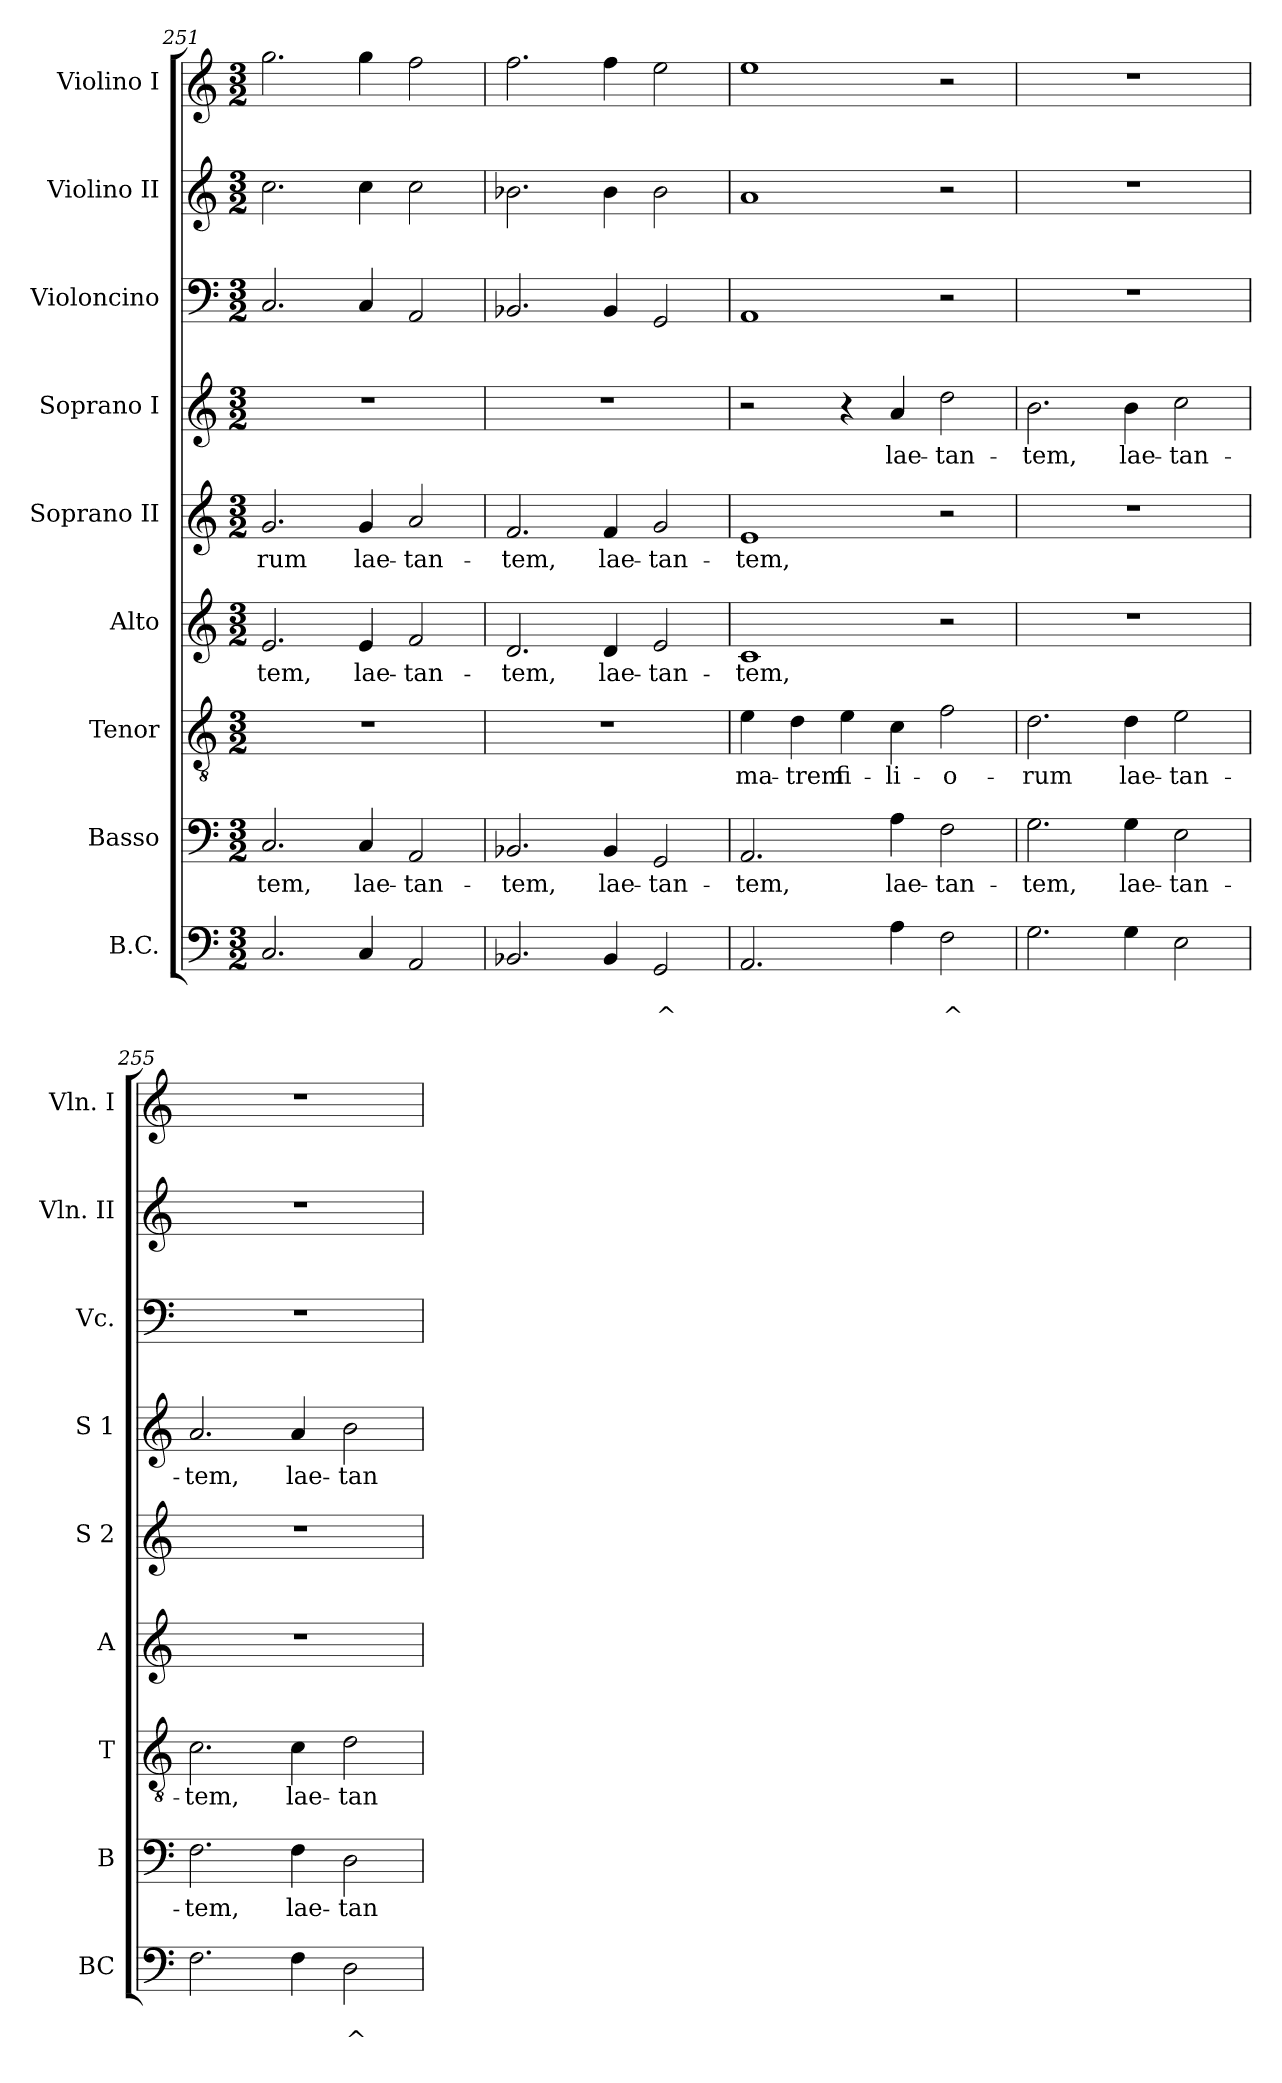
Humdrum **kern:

**kern	**text	**text	**kern	**text	**kern	**text	**kern	**text	**kern	**text	**kern	**text	**kern	**kern	**kern
*part9	*part9	*part9	*part8	*part8	*part7	*part7	*part6	*part6	*part5	*part5	*part4	*part4	*part3	*part2	*part1
*staff9	*staff9	*staff9	*staff8	*staff8	*staff7	*staff7	*staff6	*staff6	*staff5	*staff5	*staff4	*staff4	*staff3	*staff2	*staff1
*I"B.C.	*	*	*I"Basso	*	*I"Tenor	*	*I"Alto	*	*I"Soprano II	*	*I"Soprano I	*	*I"Violoncino	*I"Violino II	*I"Violino I
*I'BC	*	*	*I'B	*	*I'T	*	*I'A	*	*I'S 2	*	*I'S 1	*	*I'Vc.	*I'Vln. II	*I'Vln. I
*clefF4	*	*	*clefF4	*	*clefGv2	*	*clefG2	*	*clefG2	*	*clefG2	*	*clefF4	*clefG2	*clefG2
*k[]	*	*	*k[]	*	*k[]	*	*k[]	*	*k[]	*	*k[]	*	*k[]	*k[]	*k[]
*C:	*	*	*C:	*	*C:	*	*C:	*	*C:	*	*C:	*	*C:	*C:	*C:
*M3/2	*	*	*M3/2	*	*M3/2	*	*M3/2	*	*M3/2	*	*M3/2	*	*M3/2	*M3/2	*M3/2
=251	=251	=251	=251	=251	=251	=251	=251	=251	=251	=251	=251	=251	=251	=251	=251
!	!	!	!	!LO:LY:b	!	!	!	!LO:LY:b	!	!LO:LY:b	!	!	!	!	!
2.C/	.	.	2.C/	-tem,	1.r	.	2.e/	-tem,	2.g/	-rum	1.r	.	2.C/	2.cc\	2.gg\
!	!	!	!	!LO:LY:b	!	!	!	!LO:LY:b	!	!LO:LY:b	!	!	!	!	!
4C/	.	.	4C/	lae-	.	.	4e/	lae-	4g/	lae-	.	.	4C/	4cc\	4gg\
!	!	!	!	!LO:LY:b	!	!	!	!LO:LY:b	!	!LO:LY:b	!	!	!	!	!
2AA/	.	.	2AA/	-tan-	.	.	2f/	-tan-	2a/	-tan-	.	.	2AA/	2cc\	2ff\
=252	=252	=252	=252	=252	=252	=252	=252	=252	=252	=252	=252	=252	=252	=252	=252
!	!	!	!	!LO:LY:b	!	!	!	!LO:LY:b	!	!LO:LY:b	!	!	!	!	!
2.BB-X/	.	.	2.BB-X/	-tem,	1.r	.	2.d/	-tem,	2.f/	-tem,	1.r	.	2.BB-X/	2.b-X\	2.ff\
!	!	!	!	!LO:LY:b	!	!	!	!LO:LY:b	!	!LO:LY:b	!	!	!	!	!
4BB-/	.	.	4BB-/	lae-	.	.	4d/	lae-	4f/	lae-	.	.	4BB-/	4b-\	4ff\
!	!	!LO:LY:b	!	!LO:LY:b	!	!	!	!LO:LY:b	!	!LO:LY:b	!	!	!	!	!
2GG/	.	^	2GG/	-tan-	.	.	2e/	-tan-	2g/	-tan-	.	.	2GG/	2b-\	2ee\
=253	=253	=253	=253	=253	=253	=253	=253	=253	=253	=253	=253	=253	=253	=253	=253
!	!	!	!	!LO:LY:b	!	!LO:LY:b	!	!LO:LY:b	!	!LO:LY:b	!	!	!	!	!
2.AA/	.	.	2.AA/	-tem,	4e\	ma-	1c	-tem,	1e	-tem,	2r	.	1AA	1a	1ee
!	!	!	!	!	!	!LO:LY:b	!	!	!	!	!	!	!	!	!
.	.	.	.	.	4d\	-trem	.	.	.	.	.	.	.	.	.
!	!	!	!	!	!	!LO:LY:b	!	!	!	!	!	!	!	!	!
.	.	.	.	.	4e\	fi-	.	.	.	.	4r	.	.	.	.
!	!	!	!	!LO:LY:b	!	!LO:LY:b	!	!	!	!	!	!LO:LY:b	!	!	!
4A\	.	.	4A\	lae-	4c\	-li-	.	.	.	.	4a/	lae-	.	.	.
!	!	!LO:LY:b	!	!LO:LY:b	!	!LO:LY:b	!	!	!	!	!	!LO:LY:b	!	!	!
2F\	.	^	2F\	-tan-	2f\	-o-	2r	.	2r	.	2dd\	-tan-	2r	2r	2r
!!LO:PB:g=z
=254	=254	=254	=254	=254	=254	=254	=254	=254	=254	=254	=254	=254	=254	=254	=254
!	!	!	!	!LO:LY:b	!	!LO:LY:b	!	!	!	!	!	!LO:LY:b	!	!	!
2.G\	.	.	2.G\	-tem,	2.d\	-rum	1.r	.	1.r	.	2.b\	-tem,	1.r	1.r	1.r
!	!	!	!	!LO:LY:b	!	!LO:LY:b	!	!	!	!	!	!LO:LY:b	!	!	!
4G\	.	.	4G\	lae-	4d\	lae-	.	.	.	.	4b\	lae-	.	.	.
!	!	!	!	!LO:LY:b	!	!LO:LY:b	!	!	!	!	!	!LO:LY:b	!	!	!
2E\	.	.	2E\	-tan-	2e\	-tan-	.	.	.	.	2cc\	-tan-	.	.	.
=255	=255	=255	=255	=255	=255	=255	=255	=255	=255	=255	=255	=255	=255	=255	=255
!	!	!	!	!LO:LY:b	!	!LO:LY:b	!	!	!	!	!	!LO:LY:b	!	!	!
2.F\	.	.	2.F\	-tem,	2.c\	-tem,	1.r	.	1.r	.	2.a/	-tem,	1.r	1.r	1.r
!	!	!	!	!LO:LY:b	!	!LO:LY:b	!	!	!	!	!	!LO:LY:b	!	!	!
4F\	.	.	4F\	lae-	4c\	lae-	.	.	.	.	4a/	lae-	.	.	.
!	!	!LO:LY:b	!	!LO:LY:b	!	!LO:LY:b	!	!	!	!	!	!LO:LY:b	!	!	!
2D\	.	^	2D\	-tan-	2d\	-tan-	.	.	.	.	2b\	-tan-	.	.	.
=	=	=	=	=	=	=	=	=	=	=	=	=	=	=	=
*-	*-	*-	*-	*-	*-	*-	*-	*-	*-	*-	*-	*-	*-	*-	*-
